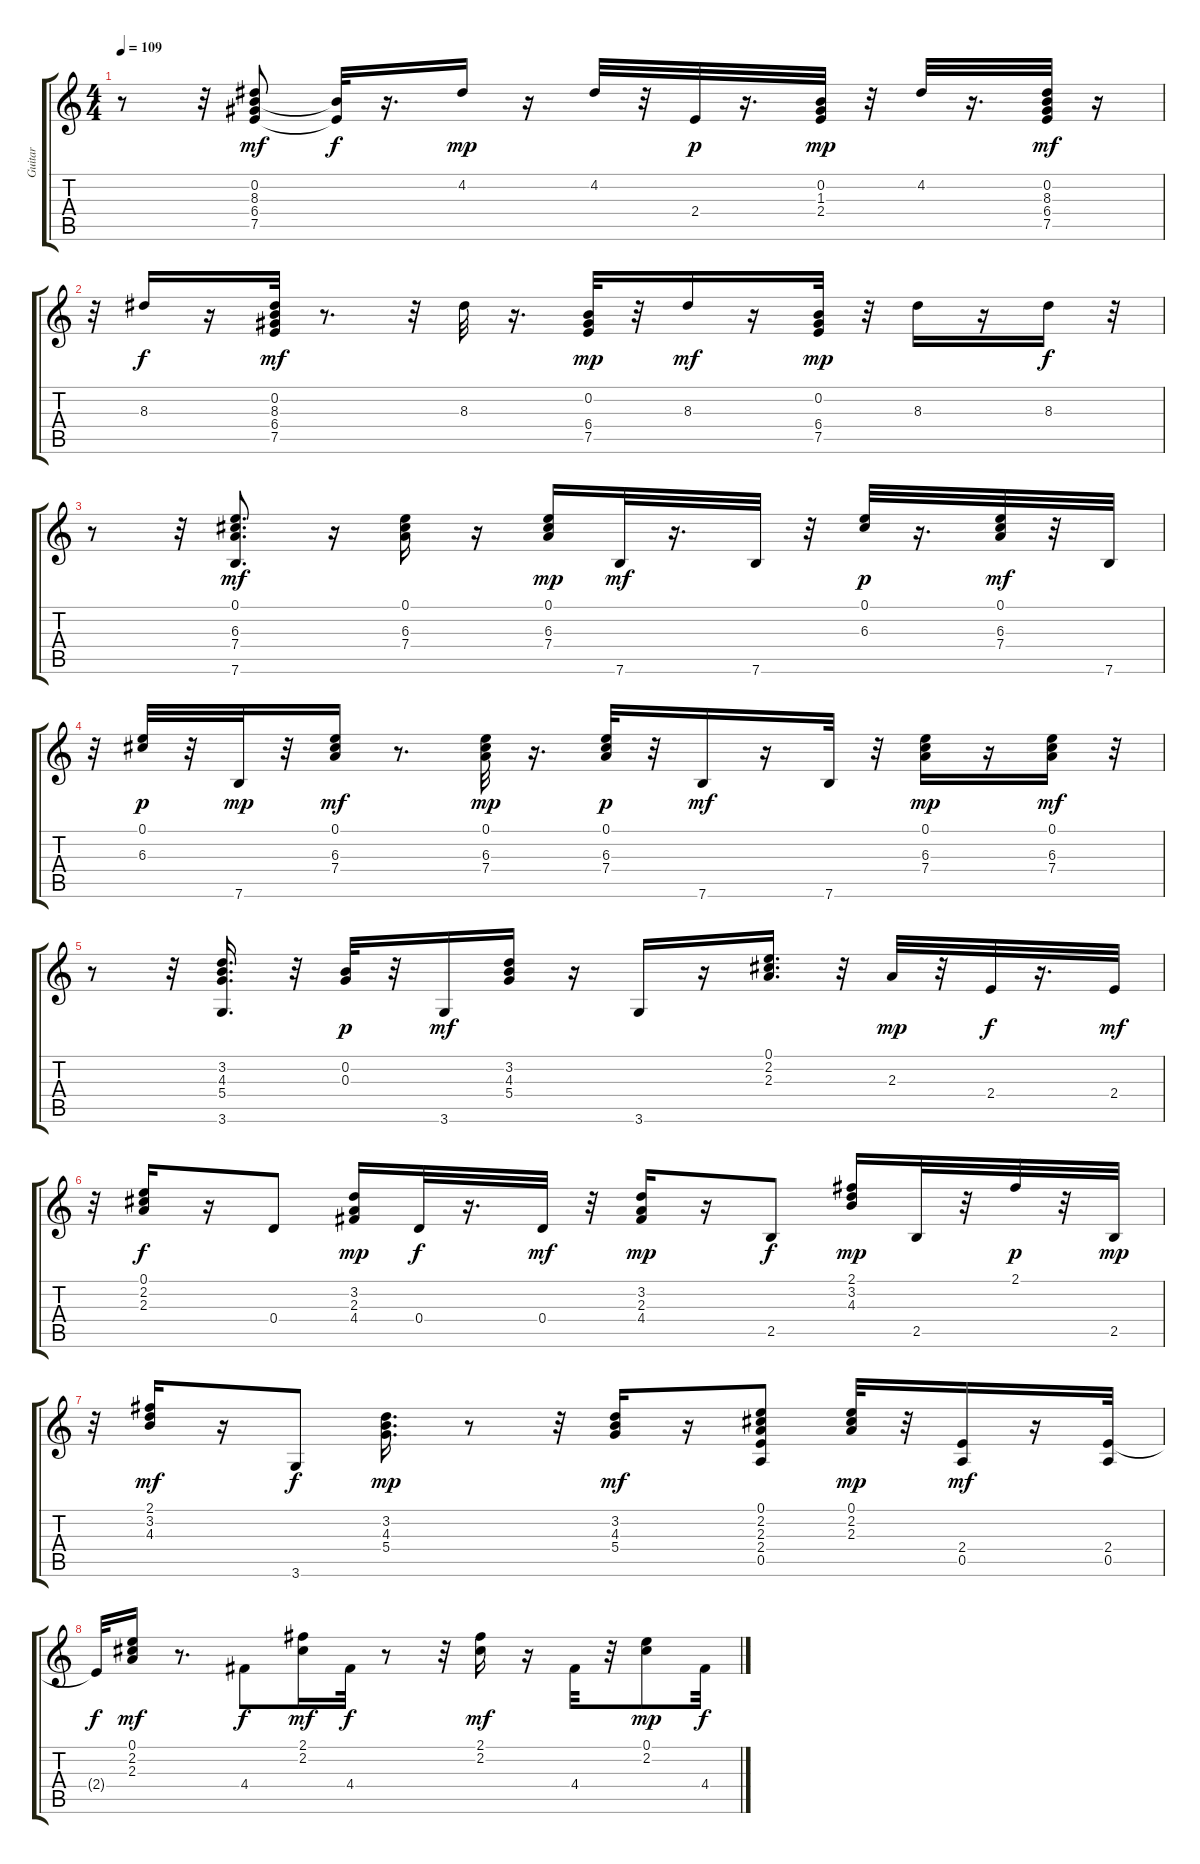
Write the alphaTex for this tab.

\track ("Guitar" "Guitar") {instrument electricguitarjazz}
\staff {score tabs}
\tuning (E4 B3 G3 D3 A2 E2) {hide}
\ts (4 4)
\tempo 109
\clef g2
\ks c
r.8{dy mf} r.32 (0.2 8.3 6.4 7.5).8 (0.2{t} 7.5{t}).32{dy f} r.16{d} 4.2.16{dy mp} r.16 4.2.32 r.32 2.4.32{dy p} r.16{d} (0.2 1.3 2.4).32{dy mp} r.32 4.2.32 r.16{d} (0.2 8.3 6.4 7.5).32{dy mf} r.16 |
r.32 8.3.16{dy f} r.16 (0.2 8.3 6.4 7.5).32{dy mf} r.8{d} r.32 8.3.32 r.16{d} (0.2 6.4 7.5).32{dy mp} r.32 8.3.16{dy mf} r.16 (0.2 6.4 7.5).32{dy mp} r.32 8.3.16 r.16 8.3.16{dy f} r.32 |
r.8 r.32 (0.1 6.3 7.4 7.6).8{d dy mf} r.16 (0.1 6.3 7.4).16 r.16 (0.1 6.3 7.4).16{dy mp} 7.6.32{dy mf} r.16{d} 7.6.32 r.32 (0.1 6.3).32{dy p} r.16{d} (0.1 6.3 7.4).32{dy mf} r.32 7.6.32 |
r.32 (0.1 6.3).32{dy p} r.32 7.6.32{dy mp} r.32 (0.1 6.3 7.4).16{dy mf} r.8{d} (0.1 6.3 7.4).32{dy mp} r.16{d} (0.1 6.3 7.4).32{dy p} r.32 7.6.16{dy mf} r.16 7.6.32 r.32 (0.1 6.3 7.4).16{dy mp} r.16 (0.1 6.3 7.4).16{dy mf} r.32 |
r.8 r.32 (3.2 4.3 5.4 3.6).16{d} r.32 (0.2 0.3).32{dy p} r.32 3.6.16{dy mf} (3.2 4.3 5.4).16 r.16 3.6.16 r.16 (0.1 2.2 2.3).16{d} r.32 2.3.32{dy mp} r.32 2.4.32{dy f} r.16{d} 2.4.32{dy mf} |
r.32 (0.1 2.2 2.3).16{dy f} r.16 0.4.8 (3.2 2.3 4.4).16{dy mp} 0.4.32{dy f} r.16{d} 0.4.32{dy mf} r.32 (3.2 2.3 4.4).16{dy mp} r.16 2.5.8{dy f} (2.1 3.2 4.3).16{dy mp} 2.5.32 r.32 2.1.32{dy p} r.32 2.5.32{dy mp} |
r.32 (2.1 3.2 4.3).16{dy mf} r.16 3.6.8{dy f} (3.2 4.3 5.4).16{d dy mp} r.8 r.32 (3.2 4.3 5.4).16{dy mf} r.16 (0.1 2.2 2.3 2.4 0.5).8 (0.1 2.2 2.3).32{dy mp} r.32 (2.4 0.5).16{dy mf} r.16 (2.4 0.5).32 |
2.4{t}.32{dy f} (0.1 2.2 2.3).16{dy mf} r.8{d} 4.4.8{dy f} (2.1 2.2).16{dy mf} 4.4.32{dy f} r.8 r.32 (2.1 2.2).16{dy mf} r.16 4.4.32 r.32 (0.1 2.2).8{dy mp} 4.4.32{dy f}
